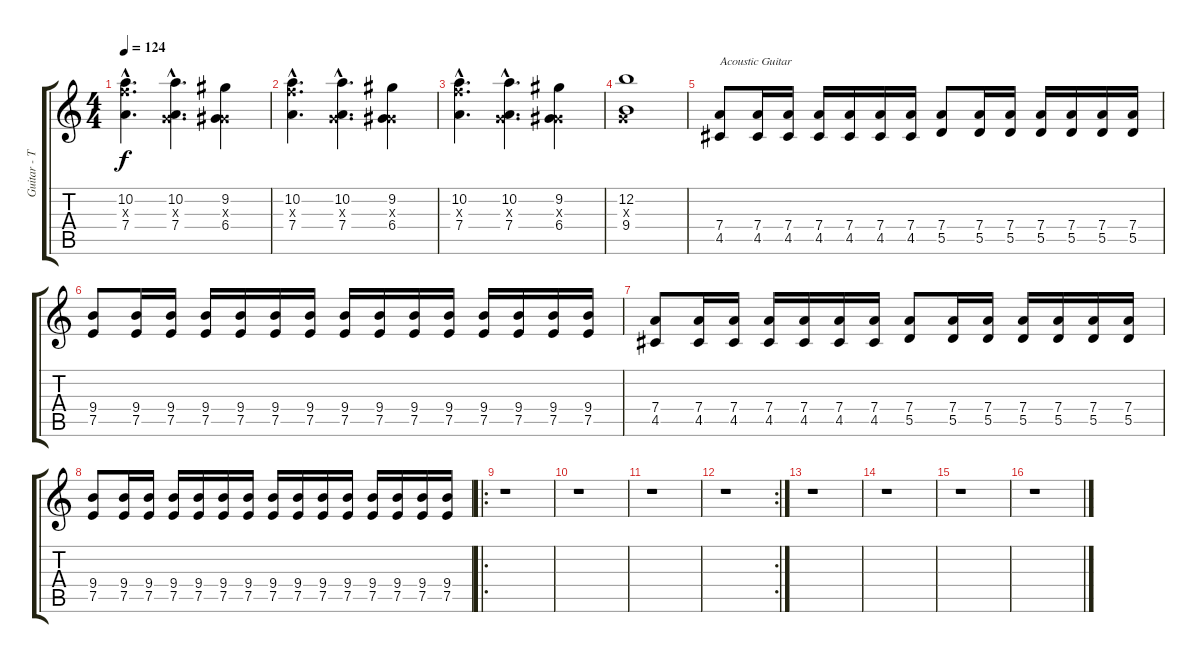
\track ("Guitar - Tom Mattew Delonge" "Guitar - T") {instrument acousticguitarsteel}
\staff {score tabs}
\tuning (E4 B3 G3 D3 A2 E2) {hide}
\ts (4 4)
\tempo 124
\clef g2
\ks c
(10.2{hac} 10.3{hac x} 7.4{hac}).4{d dy f} (10.2{hac} 0.3{hac x} 7.4{hac}).4{d} (9.2 0.3{x} 6.4).4 |
(10.2{hac} 10.3{hac x} 7.4{hac}).4{d} (10.2{hac} 0.3{hac x} 7.4{hac}).4{d} (9.2 0.3{x} 6.4).4 |
(10.2{hac} 10.3{hac x} 7.4{hac}).4{d} (10.2{hac} 0.3{hac x} 7.4{hac}).4{d} (9.2 0.3{x} 6.4).4 |
(12.2 0.3{x} 9.4).1 |
(7.4 4.5).8{txt "Acoustic Guitar" instrument acousticguitarsteel} (7.4 4.5).16 (7.4 4.5).16 (7.4 4.5).16 (7.4 4.5).16 (7.4 4.5).16 (7.4 4.5).16 (7.4 5.5).8 (7.4 5.5).16 (7.4 5.5).16 (7.4 5.5).16 (7.4 5.5).16 (7.4 5.5).16 (7.4 5.5).16 |
(9.4 7.5).8 (9.4 7.5).16 (9.4 7.5).16 (9.4 7.5).16 (9.4 7.5).16 (9.4 7.5).16 (9.4 7.5).16 (9.4 7.5).16 (9.4 7.5).16 (9.4 7.5).16 (9.4 7.5).16 (9.4 7.5).16 (9.4 7.5).16 (9.4 7.5).16 (9.4 7.5).16 |
(7.4 4.5).8 (7.4 4.5).16 (7.4 4.5).16 (7.4 4.5).16 (7.4 4.5).16 (7.4 4.5).16 (7.4 4.5).16 (7.4 5.5).8 (7.4 5.5).16 (7.4 5.5).16 (7.4 5.5).16 (7.4 5.5).16 (7.4 5.5).16 (7.4 5.5).16 |
(9.4 7.5).8 (9.4 7.5).16 (9.4 7.5).16 (9.4 7.5).16 (9.4 7.5).16 (9.4 7.5).16 (9.4 7.5).16 (9.4 7.5).16 (9.4 7.5).16 (9.4 7.5).16 (9.4 7.5).16 (9.4 7.5).16 (9.4 7.5).16 (9.4 7.5).16 (9.4 7.5).16 |
\ro
r.1 |
r.1 |
r.1 |
\rc 2
r.1 |
r.1 |
r.1 |
r.1 |
r.1
